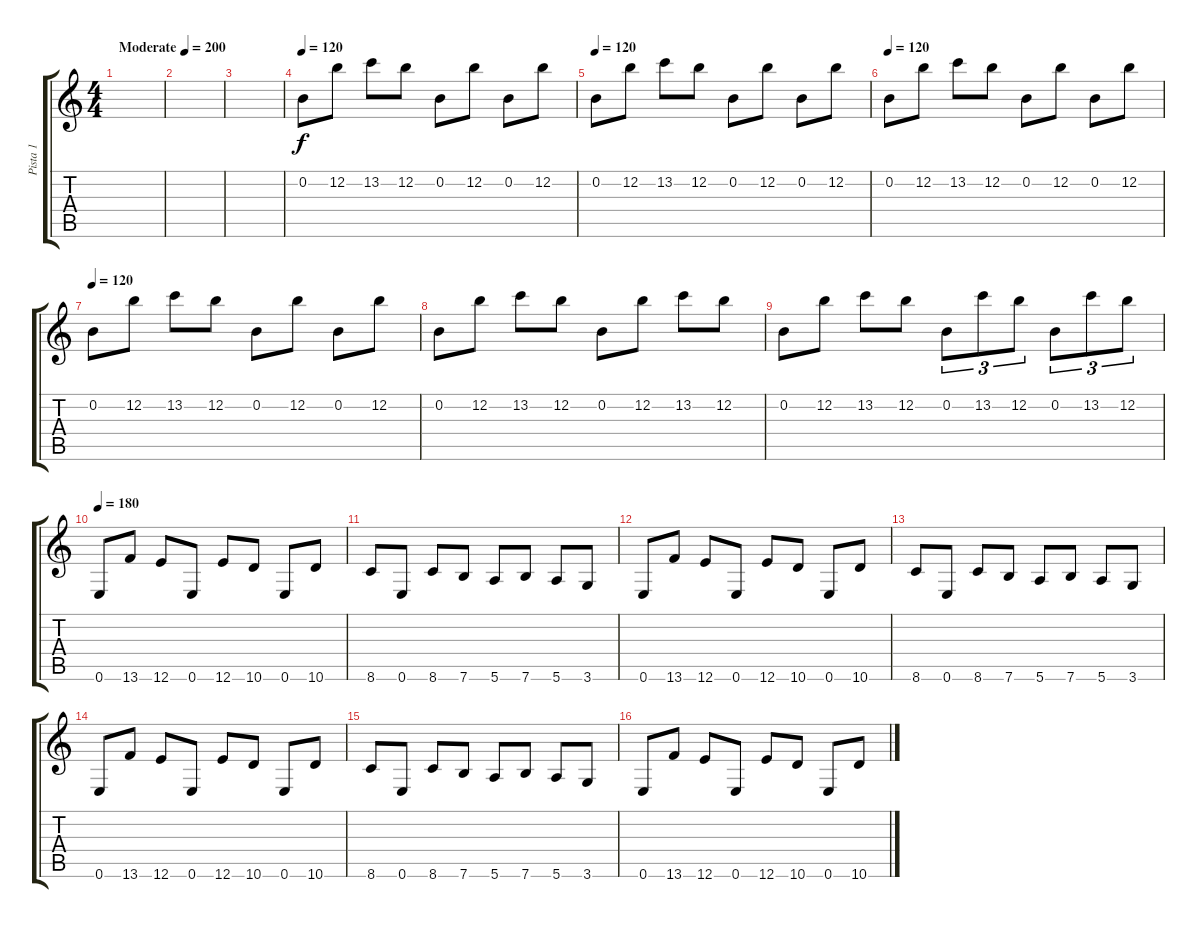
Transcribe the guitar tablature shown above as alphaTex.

\track ("Pista 1" "Pista 1") {instrument overdrivenguitar}
\staff {score tabs}
\tuning (E4 B3 G3 D3 A2 E2) {hide}
\ts (4 4)
\tempo (200 "Moderate")
\clef g2
\ks c
|
|
|
\tempo 120
0.2.8 12.2.8 13.2.8 12.2.8 0.2.8 12.2.8 0.2.8 12.2.8 |
\tempo 120
0.2.8 12.2.8 13.2.8 12.2.8 0.2.8 12.2.8 0.2.8 12.2.8 |
\tempo 120
0.2.8 12.2.8 13.2.8 12.2.8 0.2.8 12.2.8 0.2.8 12.2.8 |
\tempo 120
0.2.8 12.2.8 13.2.8 12.2.8 0.2.8 12.2.8 0.2.8 12.2.8 |
0.2.8 12.2.8 13.2.8 12.2.8 0.2.8 12.2.8 13.2.8 12.2.8 |
0.2.8 12.2.8 13.2.8 12.2.8 0.2.8{tu (3 2)} 13.2.8{tu (3 2)} 12.2.8{tu (3 2)} 0.2.8{tu (3 2)} 13.2.8{tu (3 2)} 12.2.8{tu (3 2)} |
\tempo 180
0.6.8 13.6.8 12.6.8 0.6.8 12.6.8 10.6.8 0.6.8 10.6.8 |
8.6.8 0.6.8 8.6.8 7.6.8 5.6.8 7.6.8 5.6.8 3.6.8 |
0.6.8 13.6.8 12.6.8 0.6.8 12.6.8 10.6.8 0.6.8 10.6.8 |
8.6.8 0.6.8 8.6.8 7.6.8 5.6.8 7.6.8 5.6.8 3.6.8 |
0.6.8 13.6.8 12.6.8 0.6.8 12.6.8 10.6.8 0.6.8 10.6.8 |
8.6.8 0.6.8 8.6.8 7.6.8 5.6.8 7.6.8 5.6.8 3.6.8 |
0.6.8 13.6.8 12.6.8 0.6.8 12.6.8 10.6.8 0.6.8 10.6.8
